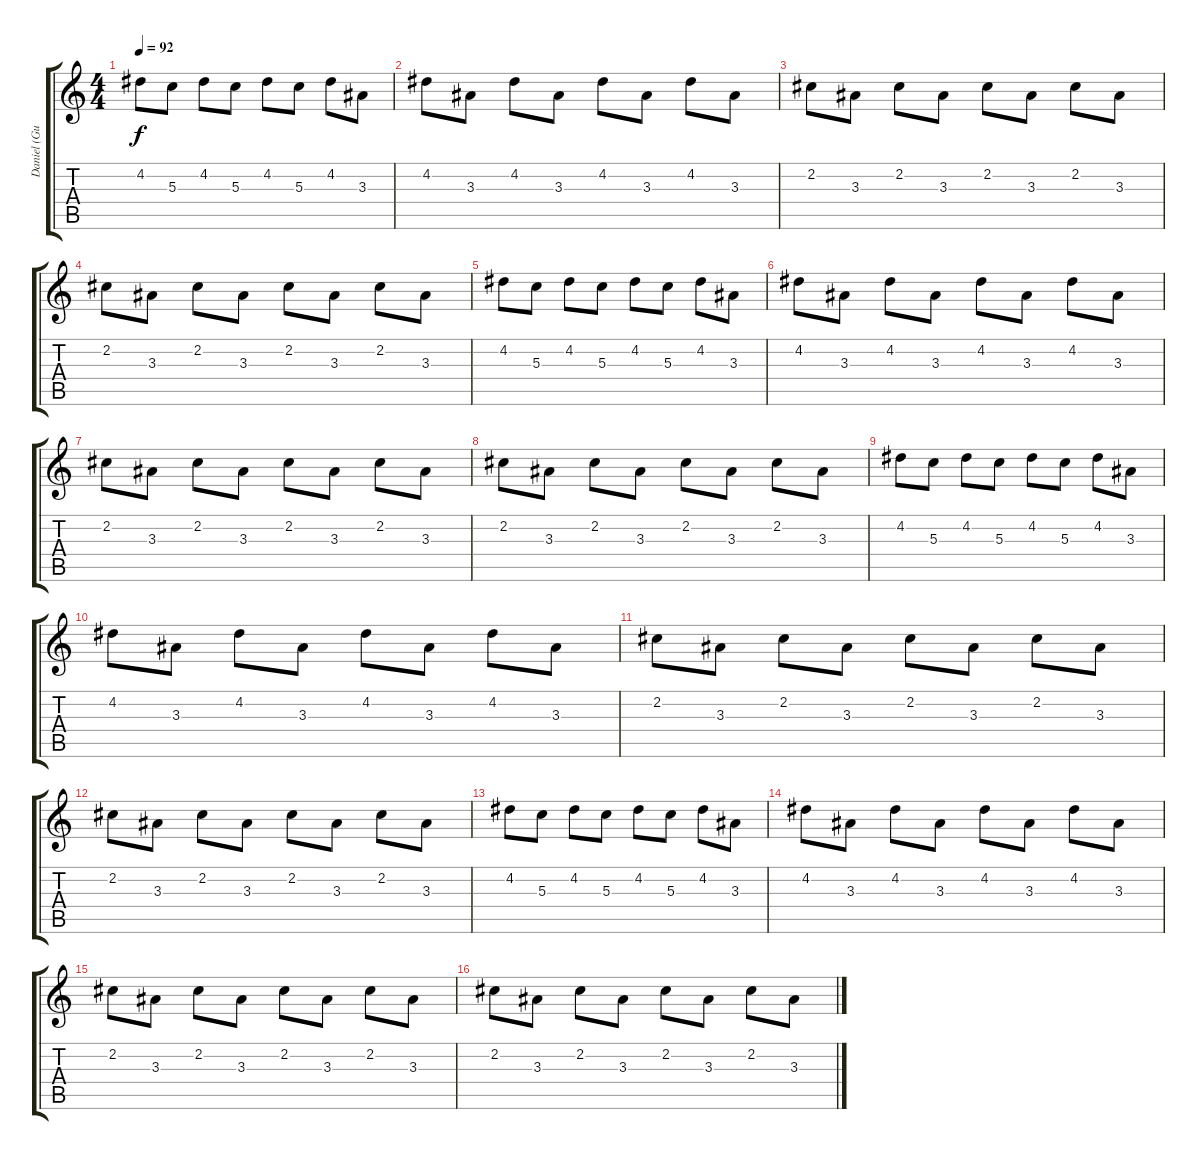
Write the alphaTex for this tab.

\track ("Daniel (Guitar 2)" "Daniel (Gu") {instrument acousticguitarsteel}
\staff {score tabs}
\tuning (E4 B3 G3 D3 A2 E2) {hide}
\ts (4 4)
\section ("" "")
\tempo 92
\clef g2
\ks c
4.2.8{dy f} 5.3.8 4.2.8 5.3.8 4.2.8 5.3.8 4.2.8 3.3.8 |
4.2.8 3.3.8 4.2.8 3.3.8 4.2.8 3.3.8 4.2.8 3.3.8 |
2.2.8 3.3.8 2.2.8 3.3.8 2.2.8 3.3.8 2.2.8 3.3.8 |
2.2.8 3.3.8 2.2.8 3.3.8 2.2.8 3.3.8 2.2.8 3.3.8 |
4.2.8 5.3.8 4.2.8 5.3.8 4.2.8 5.3.8 4.2.8 3.3.8 |
4.2.8 3.3.8 4.2.8 3.3.8 4.2.8 3.3.8 4.2.8 3.3.8 |
2.2.8 3.3.8 2.2.8 3.3.8 2.2.8 3.3.8 2.2.8 3.3.8 |
2.2.8 3.3.8 2.2.8 3.3.8 2.2.8 3.3.8 2.2.8 3.3.8 |
4.2.8 5.3.8 4.2.8 5.3.8 4.2.8 5.3.8 4.2.8 3.3.8 |
4.2.8 3.3.8 4.2.8 3.3.8 4.2.8 3.3.8 4.2.8 3.3.8 |
2.2.8 3.3.8 2.2.8 3.3.8 2.2.8 3.3.8 2.2.8 3.3.8 |
2.2.8 3.3.8 2.2.8 3.3.8 2.2.8 3.3.8 2.2.8 3.3.8 |
4.2.8 5.3.8 4.2.8 5.3.8 4.2.8 5.3.8 4.2.8 3.3.8 |
4.2.8 3.3.8 4.2.8 3.3.8 4.2.8 3.3.8 4.2.8 3.3.8 |
2.2.8 3.3.8 2.2.8 3.3.8 2.2.8 3.3.8 2.2.8 3.3.8 |
2.2.8 3.3.8 2.2.8 3.3.8 2.2.8 3.3.8 2.2.8 3.3.8
